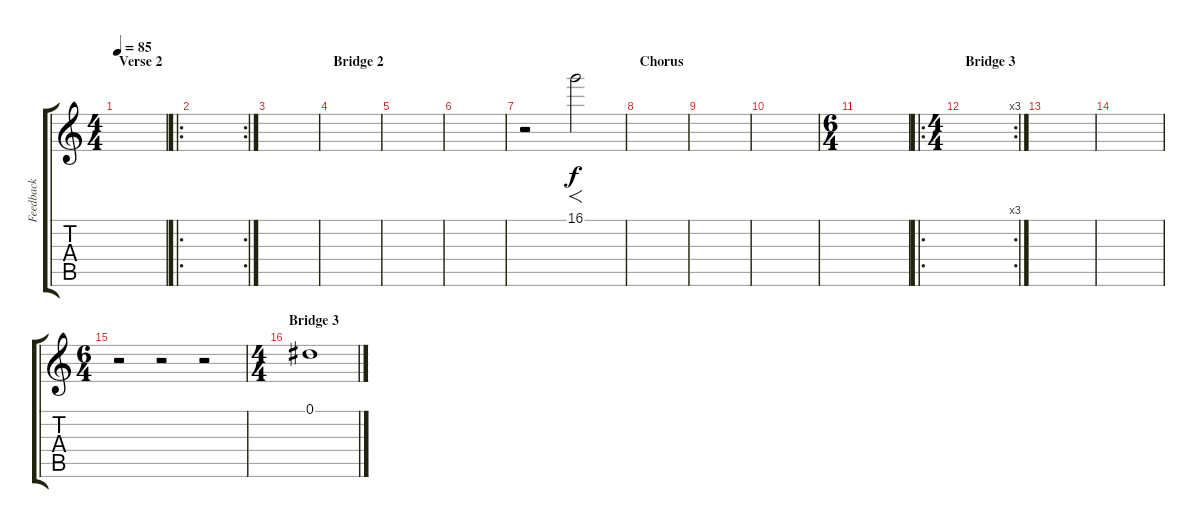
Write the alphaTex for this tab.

\track ("Feedback" "Feedback") {instrument distortionguitar}
\staff {score tabs}
\tuning (Eb4 Bb3 Gb3 Db3 Ab2 Eb2) {hide}
\ts (4 4)
\section ("" "Verse 2")
\tempo 85
\clef g2
\ks c
|
\ro
\rc 2
|
|
\section ("" "Bridge 2")
|
|
|
r.2 16.1.2{f volume 16 instrument distortionguitar} |
\section ("" "Chorus")
|
|
|
\ts (6 4)
|
\ro
\rc 3
\ts (4 4)
\section ("" "Bridge 3")
|
|
|
\ts (6 4)
r.2 r.2 r.2 |
\ts (4 4)
\section ("" "Bridge 3")
0.1.1
